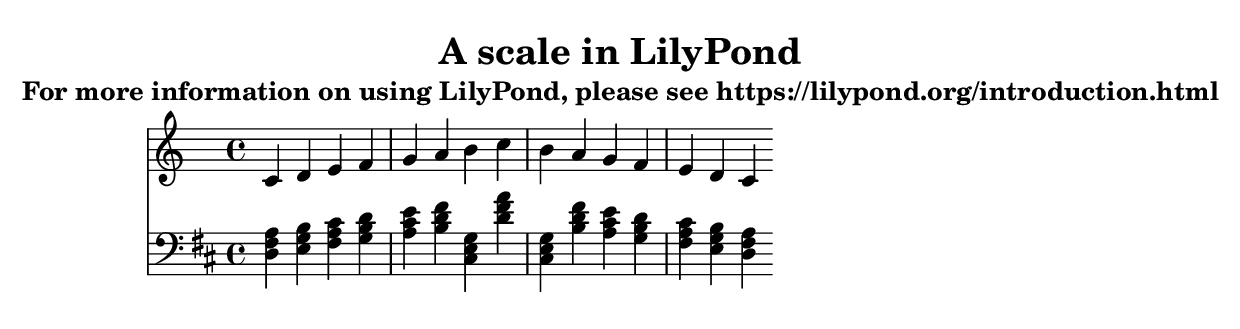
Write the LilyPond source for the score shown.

%{
Welcome to LilyPond
===================

Congratulations, LilyPond has been installed successfully.

Now to take it for the first test run.

  1. Save this LilyPond file on your desktop with the name "test.ly".

  2. Pick it up from the desktop with your mouse pointer, drag and drop
     it onto the LilyPond icon.

  3. LilyPond automatically produces a PDF file from the musical scale
     below.

  4. To print or view the result, click on the newly produced file
     called

        test.pdf

  5. If you see a piece of music with a scale, LilyPond is working properly.

Next, you'll want to get started on your own scores.  To do this you'll 
  need to learn about using LilyPond.

LilyPond's interface is text-based, rather than graphical. Please visit the
  help page at https://lilypond.org/introduction.html.  This will
  point you to a quick tutorial and extensive documentation.

Good luck with LilyPond!  Happy engraving.

%}

\version "2.22.2"  % necessary for upgrading to future LilyPond versions.

\header{
  title = "A scale in LilyPond"
  subtitle = "For more information on using LilyPond, please see
https://lilypond.org/introduction.html"
}

\score{ 
  <<
   \new Staff \fixed c' { c d e f g a b c' b a g f e d c }
   \new Staff \fixed c, { \key d \major \clef bass \chordmode { d e:m fis:m g a b:m cis:dim d' cis:dim b:m a g fis:m e:m d } }
  >>
}